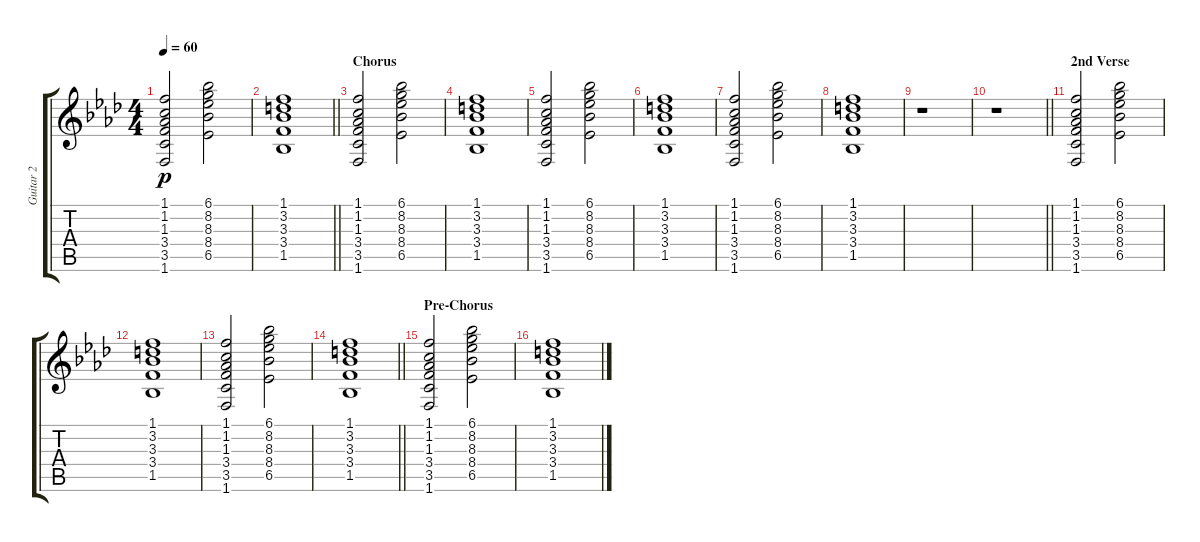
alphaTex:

\track ("Guitar 2" "Guitar 2") {instrument electricguitarclean}
\staff {score tabs}
\tuning (E4 B3 G3 D3 A2 E2) {hide}
\ts (4 4)
\tempo 60
\clef g2
\ks fminor
(1.1 1.2 1.3 3.4 3.5 1.6).2{dy p} (6.1 8.2 8.3 8.4 6.5).2 |
\barLineRight lightlight
(1.1 3.2 3.3 3.4 1.5).1 |
\section ("" "Chorus")
(1.1 1.2 1.3 3.4 3.5 1.6).2 (6.1 8.2 8.3 8.4 6.5).2 |
(1.1 3.2 3.3 3.4 1.5).1 |
(1.1 1.2 1.3 3.4 3.5 1.6).2 (6.1 8.2 8.3 8.4 6.5).2 |
(1.1 3.2 3.3 3.4 1.5).1 |
(1.1 1.2 1.3 3.4 3.5 1.6).2 (6.1 8.2 8.3 8.4 6.5).2 |
(1.1 3.2 3.3 3.4 1.5).1 |
r.1 |
\barLineRight lightlight
r.1 |
\section ("" "2nd Verse")
(1.1 1.2 1.3 3.4 3.5 1.6).2 (6.1 8.2 8.3 8.4 6.5).2 |
(1.1 3.2 3.3 3.4 1.5).1 |
(1.1 1.2 1.3 3.4 3.5 1.6).2 (6.1 8.2 8.3 8.4 6.5).2 |
\barLineRight lightlight
(1.1 3.2 3.3 3.4 1.5).1 |
\section ("" "Pre-Chorus")
(1.1 1.2 1.3 3.4 3.5 1.6).2 (6.1 8.2 8.3 8.4 6.5).2 |
(1.1 3.2 3.3 3.4 1.5).1
